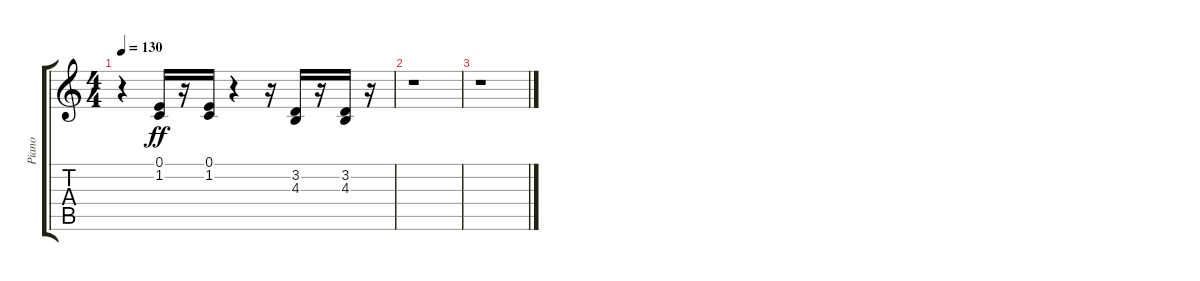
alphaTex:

\track ("Piano" "Piano") {instrument electricpiano2}
\staff {score tabs}
\tuning (E4 B3 G3 D3 A2 E2) {hide}
\ts (4 4)
\tempo 130
\clef g2
\ks c
r.4{dy ff} (0.1 1.2).16 r.16 (0.1 1.2).16 r.4 r.16 (3.2 4.3).16 r.16 (3.2 4.3).16 r.16 |
r.1 |
r.1
